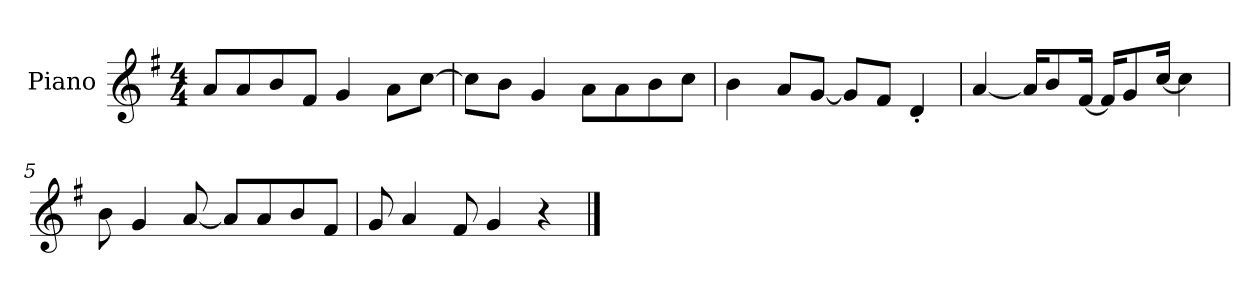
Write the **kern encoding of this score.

**kern
*part1
*staff1
*I"Piano
*I'P-no
*clefG2
*k[f#]
*M4/4
*MM90
=1
8a/L
8a/
8b/
8f#/J
4g/
8a\L
[8cc\J
=2
8cc\L]
8b\J
4g/
8a\L
8a\
8b\
8cc\J
=3
4b\
8a/L
[8g/J
8g/L]
8f#/J
4d'/
=4
[4a/
16a/KL]
8b/
[16f#/Jk
16f#/KL]
8g/
[16cc/Jk
4cc\]
=5
8b\
4g/
[8a/
8a/L]
8a/
8b/
8f#/J
!!LO:LB:g=z
=6
8g/
4a/
8f#/
4g/
4r
==
*-
